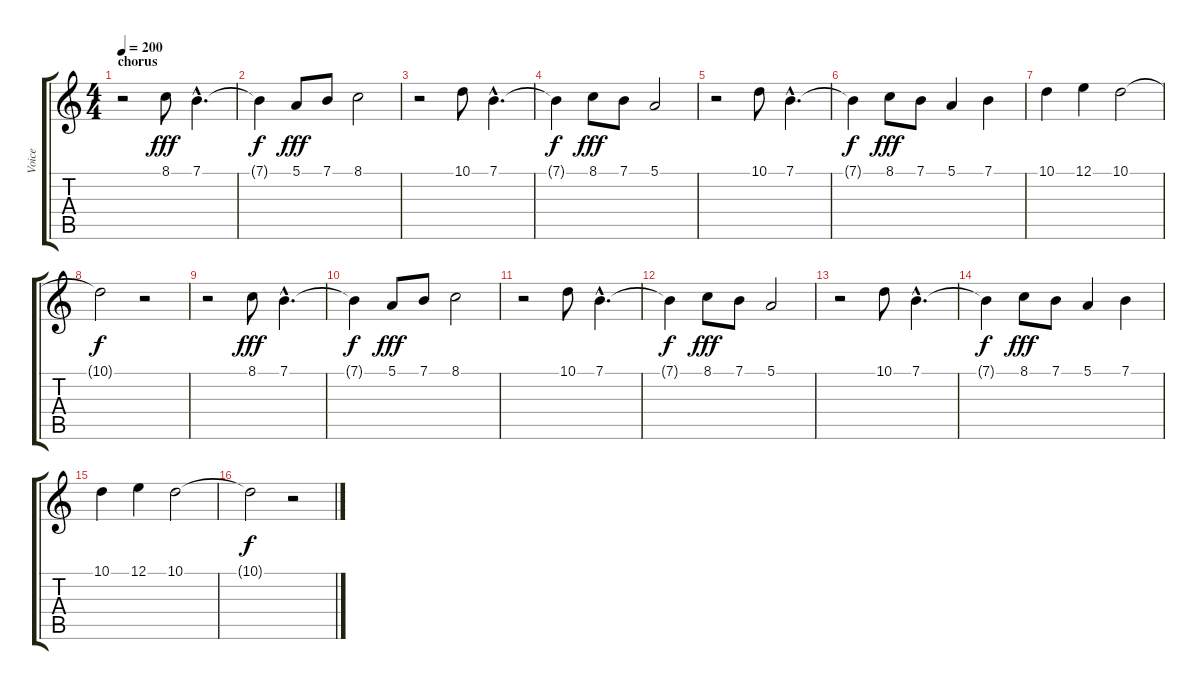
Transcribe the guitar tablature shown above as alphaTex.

\track ("Voice" "Voice") {instrument choiraahs}
\staff {score tabs}
\tuning (E4 B3 G3 D3 A2 E2) {hide}
\ts (4 4)
\section ("" "chorus")
\tempo 200
\clef g2
\ks c
r.2{dy fff} 8.1.8 7.1{hac}.4{d} |
7.1{t}.4{dy f} 5.1.8{dy fff} 7.1.8 8.1.2 |
r.2 10.1.8 7.1{hac}.4{d} |
7.1{t}.4{dy f} 8.1.8{dy fff} 7.1.8 5.1.2 |
r.2 10.1.8 7.1{hac}.4{d} |
7.1{t}.4{dy f} 8.1.8{dy fff} 7.1.8 5.1.4 7.1.4 |
10.1.4 12.1.4 10.1.2 |
10.1{t}.2{dy f} r.2 |
r.2 8.1.8{dy fff} 7.1{hac}.4{d} |
7.1{t}.4{dy f} 5.1.8{dy fff} 7.1.8 8.1.2 |
r.2 10.1.8 7.1{hac}.4{d} |
7.1{t}.4{dy f} 8.1.8{dy fff} 7.1.8 5.1.2 |
r.2 10.1.8 7.1{hac}.4{d} |
7.1{t}.4{dy f} 8.1.8{dy fff} 7.1.8 5.1.4 7.1.4 |
10.1.4 12.1.4 10.1.2 |
10.1{t}.2{dy f} r.2
